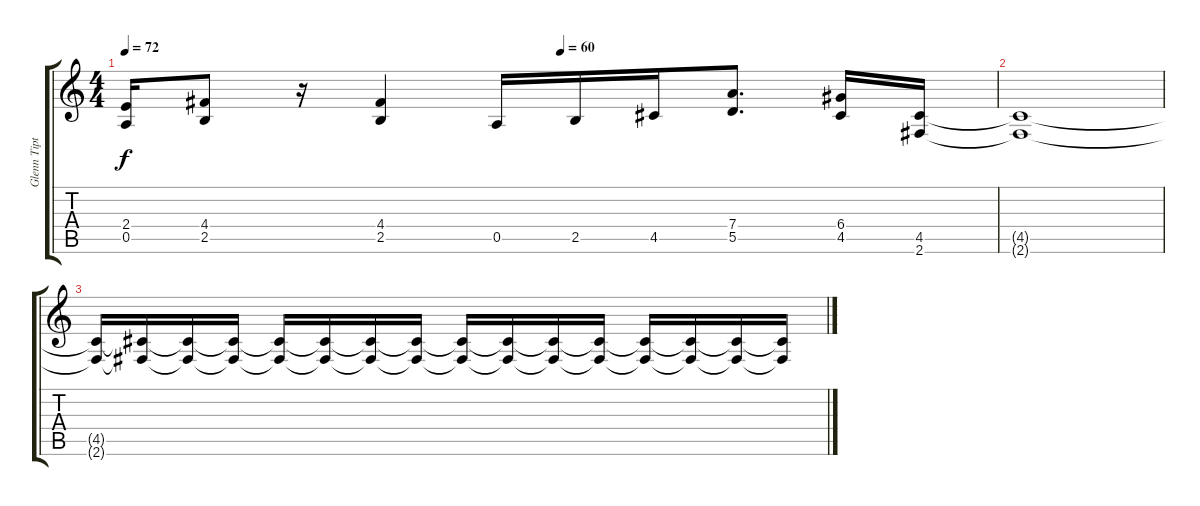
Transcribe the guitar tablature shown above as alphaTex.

\track ("Glenn Tipton" "Glenn Tipt") {instrument distortionguitar}
\staff {score tabs}
\tuning (E4 B3 G3 D3 A2 E2) {hide}
\ts (4 4)
\tempo 72
\tempo (60 0.5)
\clef g2
\ks c
(2.4 0.5).16{dy f} (4.4 2.5).8 r.16 (4.4 2.5).4 0.5.16 2.5.16 4.5.16 (7.4 5.5).8{d} (6.4 4.5).16 (4.5 2.6).16 |
(4.5{t} 2.6{t}).1 |
(4.5{t} 2.6{t}).16 (4.5{t} 2.6{t}).16 (4.5{t} 2.6{t}).16 (4.5{t} 2.6{t}).16 (4.5{t} 2.6{t}).16{volume 12} (4.5{t} 2.6{t}).16{volume 11} (4.5{t} 2.6{t}).16{volume 10} (4.5{t} 2.6{t}).16{volume 9} (4.5{t} 2.6{t}).16{volume 8} (4.5{t} 2.6{t}).16{volume 7} (4.5{t} 2.6{t}).16{volume 6} (4.5{t} 2.6{t}).16{volume 5} (4.5{t} 2.6{t}).16{volume 4} (4.5{t} 2.6{t}).16{volume 3} (4.5{t} 2.6{t}).16{volume 2} (4.5{t} 2.6{t}).16{volume 1}
